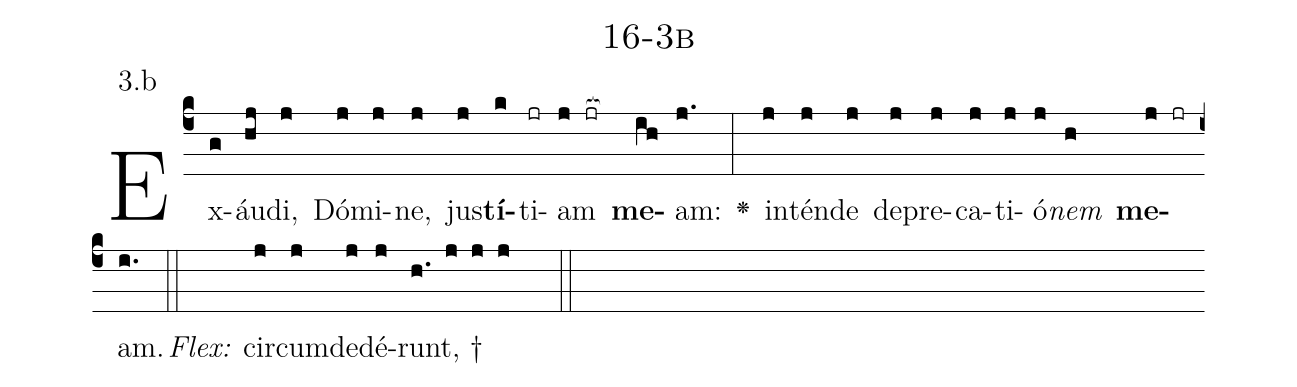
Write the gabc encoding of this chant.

name: 16-3b;
annotation: 3.b;
%%
(c4)Ex(g)áu(hj)di,(j) Dó(j)mi(j)ne,(j) jus(j)<b>tí</b>(k)ti(jr)am(j jr[ocb:1{]) <b>me</b>(ih[ocb:0}])am:(j.) <v>\greheightstar</v>(:) in(j)tén(j)de(j) de(j)pre(j)ca(j)ti(j)ó(j)<i>nem</i>(h) <b>me</b>(j jr)am.(i.) (::)
<i>Flex:</i>()  cir(j)cum(j)de(j)dé(j)runt, †(h. j j j  ::)

%E(j) u(j) o(j) u(h) a(j) e.(i.) (::)
